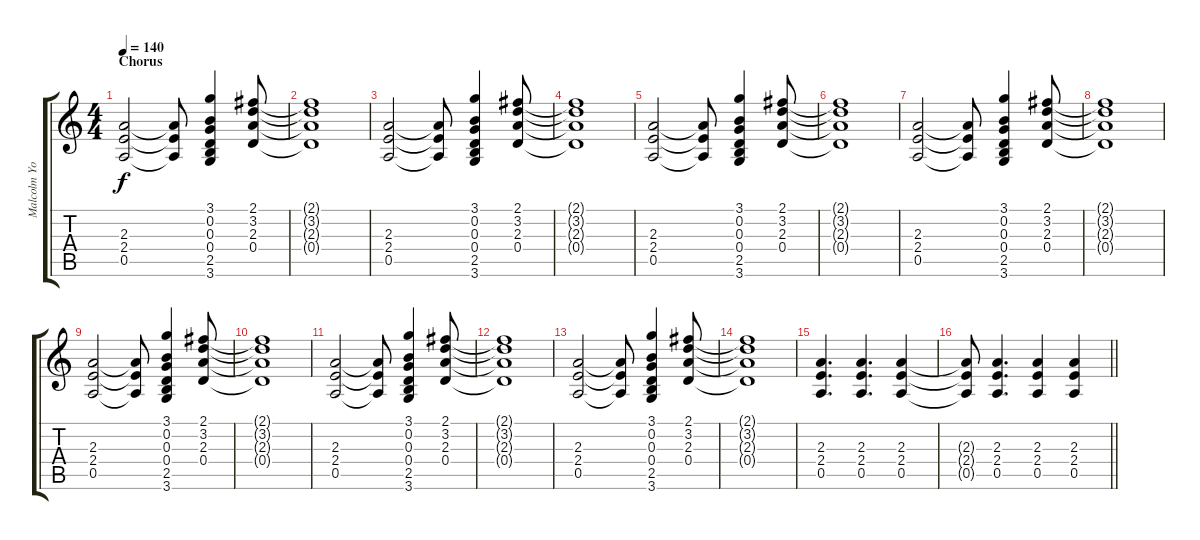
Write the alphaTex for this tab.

\track ("Malcolm Young" "Malcolm Yo") {instrument overdrivenguitar}
\staff {score tabs}
\tuning (E4 B3 G3 D3 A2 E2) {hide}
\ts (4 4)
\section ("" "Chorus")
\tempo 140
\clef g2
\ks c
(2.3 2.4 0.5).2{dy f} (2.3{t} 2.4{t} 0.5{t}).8 (3.1 0.2 0.3 0.4 2.5 3.6).4 (2.1 3.2 2.3 0.4).8 |
(2.1{t} 3.2{t} 2.3{t} 0.4{t}).1 |
(2.3 2.4 0.5).2 (2.3{t} 2.4{t} 0.5{t}).8 (3.1 0.2 0.3 0.4 2.5 3.6).4 (2.1 3.2 2.3 0.4).8 |
(2.1{t} 3.2{t} 2.3{t} 0.4{t}).1 |
(2.3 2.4 0.5).2 (2.3{t} 2.4{t} 0.5{t}).8 (3.1 0.2 0.3 0.4 2.5 3.6).4 (2.1 3.2 2.3 0.4).8 |
(2.1{t} 3.2{t} 2.3{t} 0.4{t}).1 |
(2.3 2.4 0.5).2 (2.3{t} 2.4{t} 0.5{t}).8 (3.1 0.2 0.3 0.4 2.5 3.6).4 (2.1 3.2 2.3 0.4).8 |
(2.1{t} 3.2{t} 2.3{t} 0.4{t}).1 |
(2.3 2.4 0.5).2 (2.3{t} 2.4{t} 0.5{t}).8 (3.1 0.2 0.3 0.4 2.5 3.6).4 (2.1 3.2 2.3 0.4).8 |
(2.1{t} 3.2{t} 2.3{t} 0.4{t}).1 |
(2.3 2.4 0.5).2 (2.3{t} 2.4{t} 0.5{t}).8 (3.1 0.2 0.3 0.4 2.5 3.6).4 (2.1 3.2 2.3 0.4).8 |
(2.1{t} 3.2{t} 2.3{t} 0.4{t}).1 |
(2.3 2.4 0.5).2 (2.3{t} 2.4{t} 0.5{t}).8 (3.1 0.2 0.3 0.4 2.5 3.6).4 (2.1 3.2 2.3 0.4).8 |
(2.1{t} 3.2{t} 2.3{t} 0.4{t}).1 |
(2.3 2.4 0.5).4{d} (2.3 2.4 0.5).4{d} (2.3 2.4 0.5).4 |
\barLineRight lightlight
(2.3{t} 2.4{t} 0.5{t}).8 (2.3 2.4 0.5).4{d} (2.3 2.4 0.5).4 (2.3 2.4 0.5).4
